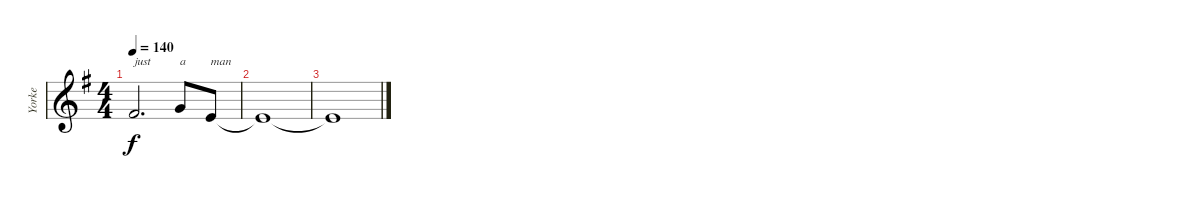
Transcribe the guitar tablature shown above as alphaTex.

\track ("Yorke" "Yorke") {instrument clarinet}
\staff {score}
\tuning (E4 B3 G3 D3 A2 E2) {hide}
\ts (4 4)
\tempo 140
\clef g2
\ks g
2.1.2{d txt "just" dy f} 3.1.8{txt "a"} 0.1.8{txt "man"} |
0.1{t}.1 |
0.1{t}.1{volume 0}
